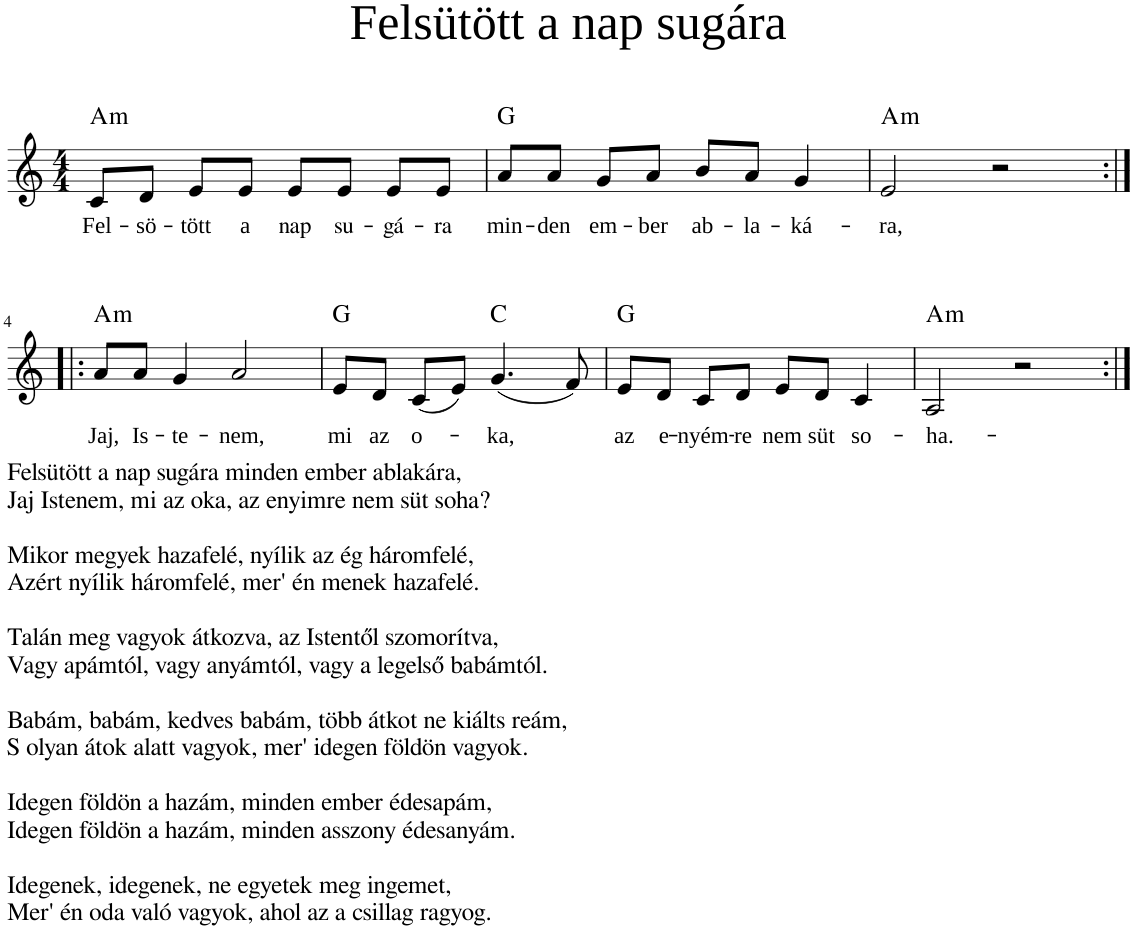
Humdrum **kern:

**kern	**text	**harte
*part1	*part1	*part1
*staff1	*staff1	*
*I"Piano	*	*
*I'Pno	*	*
*clefG2	*	*
*k[]	*	*
*M4/4	*	*
=1	=1	=1
!	!LO:LY:b	!LO:H:kt=m
8c/L	Fel-	A:min
!	!LO:LY:b	!
8d/J	-sö-	.
!	!LO:LY:b	!
8e/L	-tött	.
!	!LO:LY:b	!
8e/J	a	.
!	!LO:LY:b	!
8e/L	nap	.
!	!LO:LY:b	!
8e/J	su-	.
!	!LO:LY:b	!
8e/L	-gá-	.
!	!LO:LY:b	!
8e/J	-ra	.
=2	=2	=2
!	!LO:LY:b	!LO:H:kt=N.C.
8a/L	min-	N
!	!LO:LY:b	!
8a/J	-den	.
!	!LO:LY:b	!
8g/L	em-	.
!	!LO:LY:b	!
8a/J	-ber	.
!	!LO:LY:b	!
8b/L	ab-	.
!	!LO:LY:b	!
8a/J	-la-	.
!	!LO:LY:b	!
4g/	-ká-	.
=3	=3	=3
!	!LO:LY:b	!LO:H:kt=m
2e/	-ra,	A:min
2r	.	.
!!LO:LB:g=z
=4:|!|:	=4:|!|:	=4:|!|:
!LO:TX:b:t=Felsütött a nap sugára minden ember ablakára,	!	!
!LO:TX:b:t=Jaj Istenem, mi az oka, az enyimre nem süt soha?	!	!
!LO:TX:b:t=Mikor megyek hazafelé, nyílik az ég háromfelé,	!	!
!LO:TX:b:t=Azért nyílik háromfelé, mer' én menek hazafelé.	!	!
!LO:TX:b:t=Talán meg vagyok átkozva, az Istentől szomorítva,	!	!
!LO:TX:b:t=Vagy apámtól, vagy anyámtól, vagy a legelső babámtól.	!	!
!LO:TX:b:t=Babám, babám, kedves babám, több átkot ne kiálts reám,	!	!
!LO:TX:b:t=S olyan átok alatt vagyok, mer' idegen földön vagyok.	!	!
!LO:TX:b:t=Idegen földön a hazám, minden ember édesapám,	!	!
!LO:TX:b:t=Idegen földön a hazám, minden asszony édesanyám.	!	!
!LO:TX:b:t=Idegenek, idegenek, ne egyetek meg ingemet,	!	!
!LO:TX:b:t=Mer' én oda való vagyok, ahol az a csillag ragyog.	!	!
!	!LO:LY:b	!LO:H:kt=m
8a/L	Jaj,	A:min
!	!LO:LY:b	!
8a/J	Is-	.
!	!LO:LY:b	!
4g/	-te-	.
!	!LO:LY:b	!
2a/	-nem,	.
=5	=5	=5
!	!LO:LY:b	!LO:H:kt=N.C.
8e/L	mi	N
!	!LO:LY:b	!
8d/J	az	.
!	!LO:LY:b	!
(8c/L	o-	.
8e/J)	.	.
!	!LO:LY:b	!LO:H:kt=N.C.
(4.g/	-ka,	N
8f/)	.	.
=6	=6	=6
!	!LO:LY:b	!LO:H:kt=N.C.
8e/L	az	N
!	!LO:LY:b	!
8d/J	e-	.
!	!LO:LY:b	!
8c/L	-nyém-	.
!	!LO:LY:b	!
8d/J	-re	.
!	!LO:LY:b	!
8e/L	nem	.
!	!LO:LY:b	!
8d/J	süt	.
!	!LO:LY:b	!
4c/	so-	.
=7	=7	=7
!	!LO:LY:b	!LO:H:kt=m
2A/	-ha.-	A:min
2r	.	.
=:|!	=:|!	=:|!
*-	*-	*-
